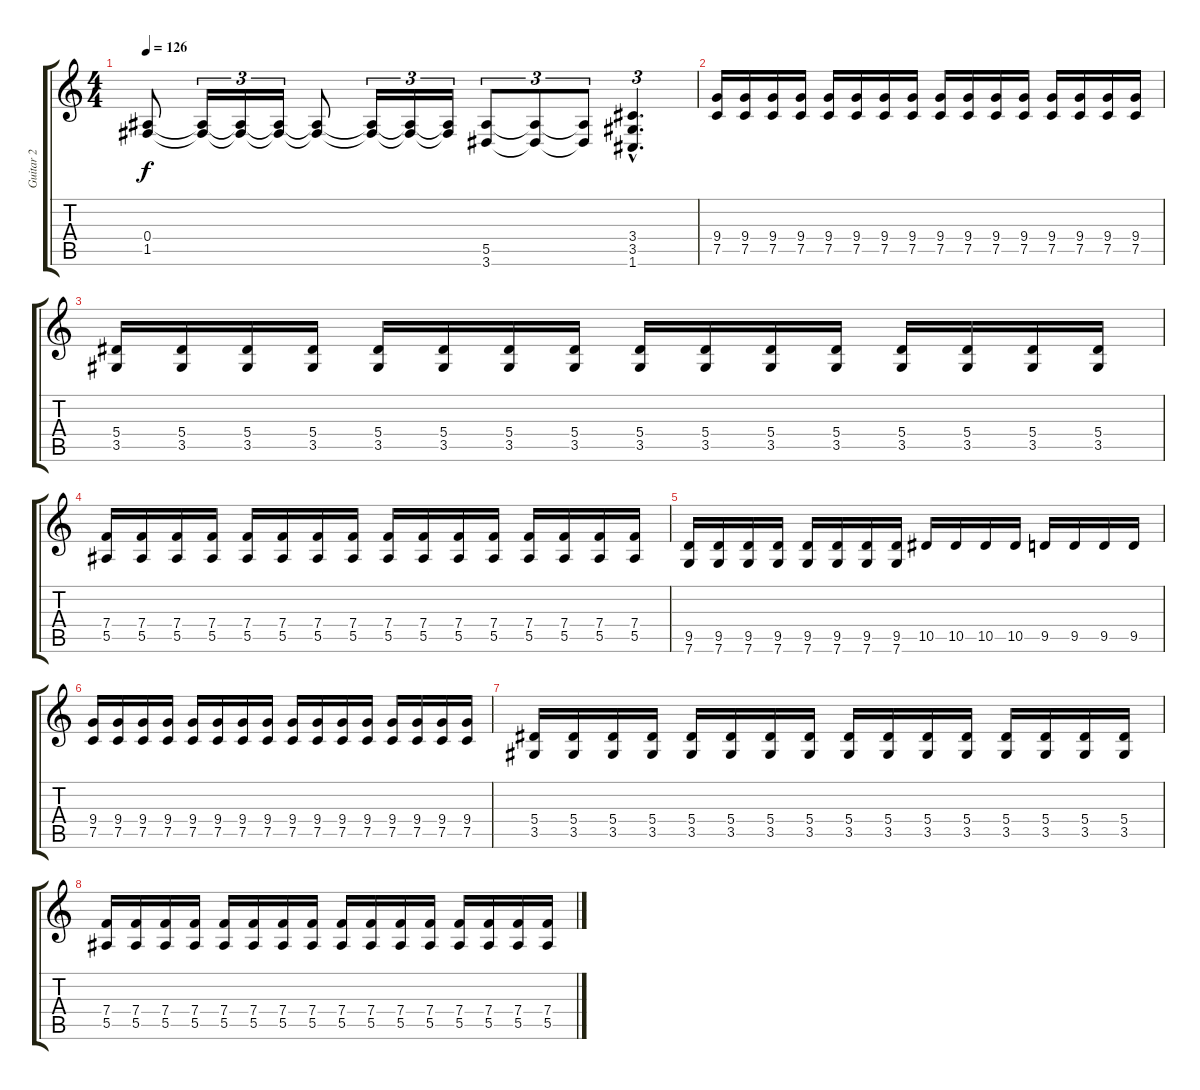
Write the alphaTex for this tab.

\track ("Guitar 2" "Guitar 2") {instrument distortionguitar}
\staff {score tabs}
\tuning (C4 G3 Eb3 Bb2 F2 C2) {hide}
\ts (4 4)
\tempo 126
\clef g2
\ks c
(0.4 1.5).8{dy f} (0.4{t} 1.5{t}).16{tu (3 2)} (0.4{t} 1.5{t}).16{tu (3 2)} (0.4{t} 1.5{t}).16{tu (3 2)} (0.4{t} 1.5{t}).8 (0.4{t} 1.5{t}).16{tu (3 2)} (0.4{t} 1.5{t}).16{tu (3 2)} (0.4{t} 1.5{t}).16{tu (3 2)} (5.5 3.6).8{tu (3 2)} (5.5{t} 3.6{t}).8{tu (3 2)} (5.5{t} 3.6{t}).8{tu (3 2)} (3.4{hac} 3.5{hac} 1.6{hac}).4{d tu (3 2)} |
(9.4 7.5).16 (9.4 7.5).16 (9.4 7.5).16 (9.4 7.5).16 (9.4 7.5).16 (9.4 7.5).16 (9.4 7.5).16 (9.4 7.5).16 (9.4 7.5).16 (9.4 7.5).16 (9.4 7.5).16 (9.4 7.5).16 (9.4 7.5).16 (9.4 7.5).16 (9.4 7.5).16 (9.4 7.5).16 |
(5.4 3.5).16 (5.4 3.5).16 (5.4 3.5).16 (5.4 3.5).16 (5.4 3.5).16 (5.4 3.5).16 (5.4 3.5).16 (5.4 3.5).16 (5.4 3.5).16 (5.4 3.5).16 (5.4 3.5).16 (5.4 3.5).16 (5.4 3.5).16 (5.4 3.5).16 (5.4 3.5).16 (5.4 3.5).16 |
(7.4 5.5).16 (7.4 5.5).16 (7.4 5.5).16 (7.4 5.5).16 (7.4 5.5).16 (7.4 5.5).16 (7.4 5.5).16 (7.4 5.5).16 (7.4 5.5).16 (7.4 5.5).16 (7.4 5.5).16 (7.4 5.5).16 (7.4 5.5).16 (7.4 5.5).16 (7.4 5.5).16 (7.4 5.5).16 |
(9.5 7.6).16 (9.5 7.6).16 (9.5 7.6).16 (9.5 7.6).16 (9.5 7.6).16 (9.5 7.6).16 (9.5 7.6).16 (9.5 7.6).16 10.5.16 10.5.16 10.5.16 10.5.16 9.5.16 9.5.16 9.5.16 9.5.16 |
(9.4 7.5).16 (9.4 7.5).16 (9.4 7.5).16 (9.4 7.5).16 (9.4 7.5).16 (9.4 7.5).16 (9.4 7.5).16 (9.4 7.5).16 (9.4 7.5).16 (9.4 7.5).16 (9.4 7.5).16 (9.4 7.5).16 (9.4 7.5).16 (9.4 7.5).16 (9.4 7.5).16 (9.4 7.5).16 |
(5.4 3.5).16 (5.4 3.5).16 (5.4 3.5).16 (5.4 3.5).16 (5.4 3.5).16 (5.4 3.5).16 (5.4 3.5).16 (5.4 3.5).16 (5.4 3.5).16 (5.4 3.5).16 (5.4 3.5).16 (5.4 3.5).16 (5.4 3.5).16 (5.4 3.5).16 (5.4 3.5).16 (5.4 3.5).16 |
(7.4 5.5).16 (7.4 5.5).16 (7.4 5.5).16 (7.4 5.5).16 (7.4 5.5).16 (7.4 5.5).16 (7.4 5.5).16 (7.4 5.5).16 (7.4 5.5).16 (7.4 5.5).16 (7.4 5.5).16 (7.4 5.5).16 (7.4 5.5).16 (7.4 5.5).16 (7.4 5.5).16 (7.4 5.5).16
